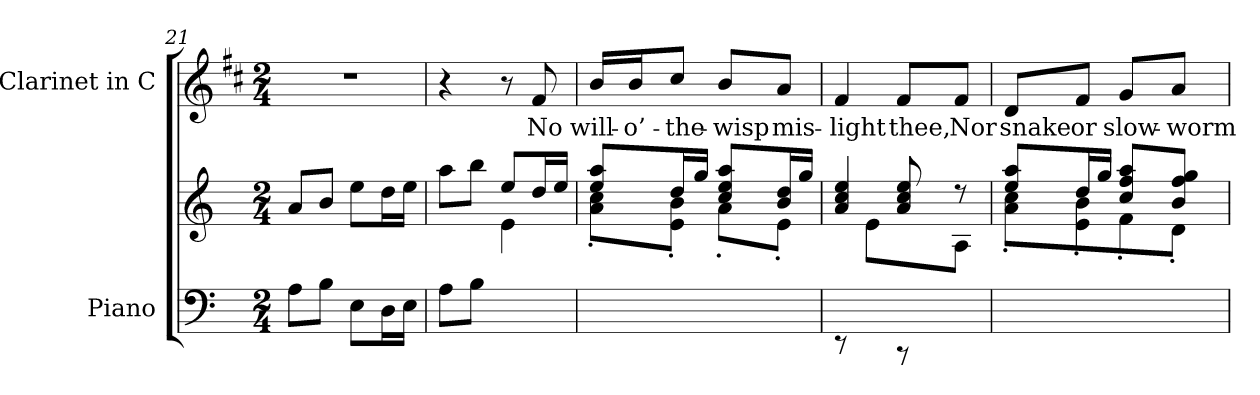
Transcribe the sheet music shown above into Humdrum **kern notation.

**kern	**kern	**kern	**text
*part2	*part2	*part1	*part1
*staff3	*staff2	*staff1	*staff1
*I"Piano	*	*I"Clarinet in C	*
*I'Pno	*	*I'Cl	*
!!LO:LB:g=z
*clefF4	*clefG2	*clefG2	*
*	*	*ITrd1c2	*
*k[]	*k[]	*k[]	*
*M2/4	*M2/4	*M2/4	*
=21	=21	=21	=21
8A\L	8a/L	2r	.
8B\J	8b/J	.	.
8E\L	8ee\L	.	.
16D\L	16dd\L	.	.
16E\JJ	16ee\JJ	.	.
=22	=22	=22	=22
*	*^	*	*
8A\L	8aa\L	4ryy	4r	.
8B\J	8bb\J	.	.	.
4ryy	8ee/L	4e\	8r	.
!	!	!	!	!LO:LY:b
.	16dd/L	.	8e/	No
.	16ee/JJ	.	.	.
=23	=23	=23	=23	=23
!	!	!	!	!LO:LY:b
2ryy	8ee/ 8aa/L	8a\'< 8cc\'<L	16a/LL	will-
!	!	!	!	!LO:LY:b
.	.	.	16a/J	-o’-
!	!	!	!	!LO:LY:b
.	16dd/L	8e\'< 8b\'<J	8b/J	-the-
.	16gg/JJ	.	.	.
!	!	!	!	!LO:LY:b
.	8cc/ 8ee/ 8aa/L	8a'<\L	8a/L	-wisp
!	!	!	!	!LO:LY:b
.	16b/ 16dd/L	8e'<\J	8g/J	mis-
.	16gg/JJ	.	.	.
=24	=24	=24	=24	=24
!	!	!	!	!LO:LY:b
8rEE	4a/ 4cc/ 4ee/	8ryy	4e/	-light
8ryy	.	8e\L	.	.
!	!	!	!	!LO:LY:b
8rCC	8a/ 8cc/ 8ee/	8ryy	8e/L	thee,
!	!	!	!	!LO:LY:b
8ryy	8r	8A\J	8e/J	Nor
!!LO:LB:g=z
=25	=25	=25	=25	=25
!	!	!	!	!LO:LY:b
2ryy	8ee/ 8aa/L	8a\'< 8cc\'<L	8c/L	snake
!	!	!	!	!LO:LY:b
.	16dd/L	8e\'< 8b\'<	8e/J	or
.	16gg/JJ	.	.	.
!	!	!	!	!LO:LY:b
.	8cc/ 8ff/ 8aa/L	8f'<\	8f/L	slow-
!	!	!	!	!LO:LY:b
.	8b/ 8ff/ 8gg/J	8d'<\J	8g/J	-worm
*	*v	*v	*	*
=	=	=	=
*-	*-	*-	*-
